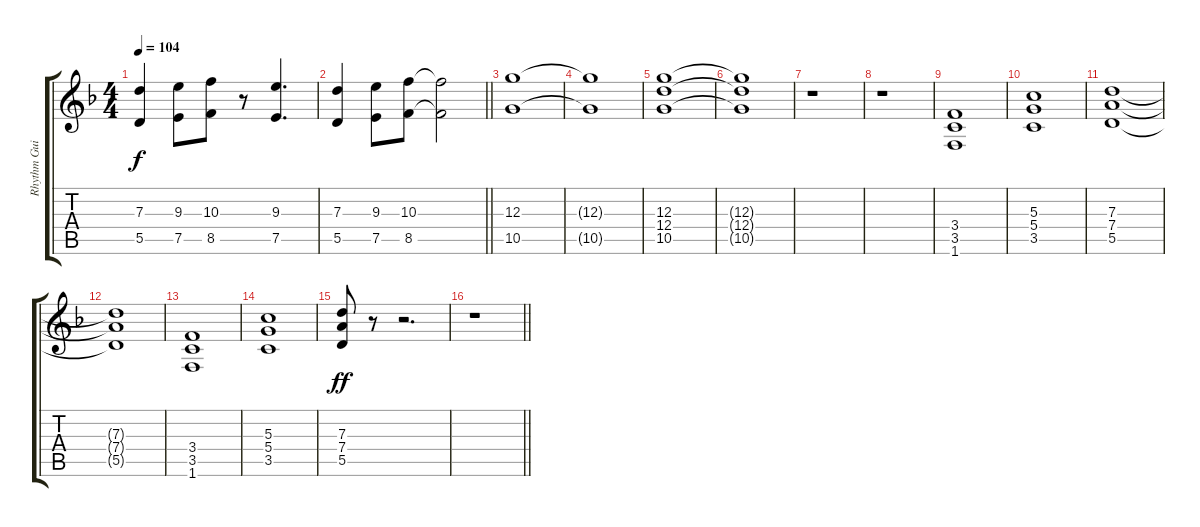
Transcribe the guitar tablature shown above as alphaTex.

\track ("Rhythm Guitar 2" "Rhythm Gui") {instrument overdrivenguitar}
\staff {score tabs}
\tuning (E4 B3 G3 D3 A2 E2) {hide}
\ts (4 4)
\tempo 104
\clef g2
\ks dminor
(7.3 5.5).4{dy f} (9.3 7.5).8 (10.3 8.5).8 r.8 (9.3 7.5).4{d} |
\barLineRight lightlight
(7.3 5.5).4 (9.3 7.5).8 (10.3 8.5).8 (10.3{t} 8.5{t}).2 |
(12.3 10.5).1 |
(12.3{t} 10.5{t}).1 |
(12.3 12.4 10.5).1 |
(12.3{t} 12.4{t} 10.5{t}).1 |
r.1 |
r.1 |
(3.4 3.5 1.6).1 |
(5.3 5.4 3.5).1 |
(7.3 7.4 5.5).1 |
(7.3{t} 7.4{t} 5.5{t}).1 |
(3.4 3.5 1.6).1 |
(5.3 5.4 3.5).1 |
(7.3 7.4 5.5).8{dy ff} r.8 r.2{d} |
\barLineRight lightlight
r.1
